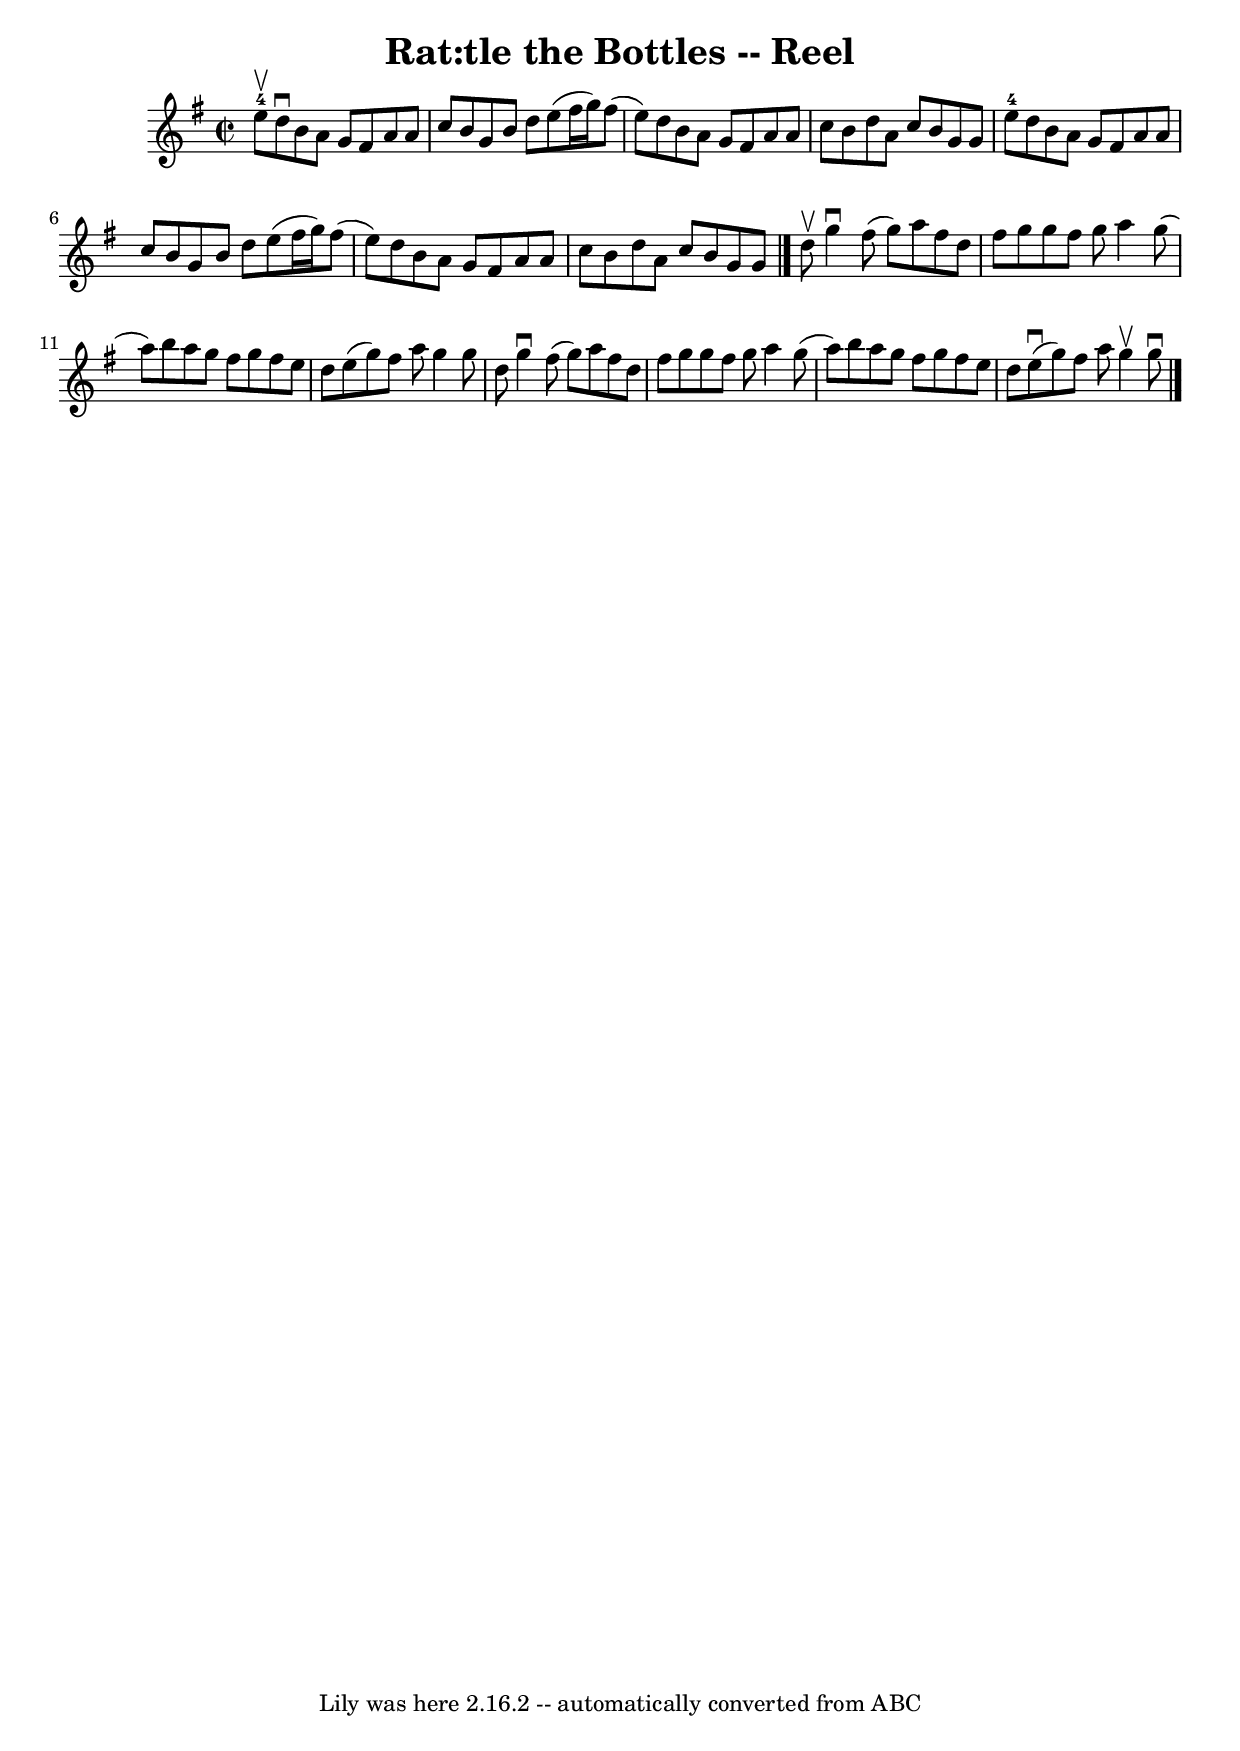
\version "2.7.40"
\include "Mammoth.ily"
\header {
	%% book = "Ryan's Mammoth Collection"
	crossRefNumber = "1"
	footnotes = "\\\\365"
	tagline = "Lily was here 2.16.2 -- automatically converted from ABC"
	title = "Rat:tle the Bottles -- Reel"
}
voicedefault =  {


\override Staff.TimeSignature #'style = #'C
 \time 2/2 
\key g \major e''8-4^\upbow |
 d''8^\downbow b'8 
 a'8 g'8 fis'8 a'8 a'8 c''8    |
 b'8 g'8 b'8    
d''8 e''8 (fis''16 g''16) fis''8 (e''8)   |
 d''8   
 b'8 a'8 g'8 fis'8 a'8 a'8 c''8    |
 b'8 d''8    
a'8 c''8 b'8 g'8 g'8 e''8-4   |
 d''8 b'8 a'8 
 g'8 fis'8 a'8 a'8 c''8    |
 b'8 g'8 b'8 d''8   
 e''8 (fis''16 g''16) fis''8 (e''8)   |
 d''8 b'8   
 a'8 g'8 fis'8 a'8 a'8 c''8    |
 b'8 d''8 a'8    
c''8 b'8 g'8 g'8    \bar "|." d''8^\upbow |
 g''4 
^\downbow fis''8 (g''8) a''8 fis''8 d''8 fis''8    |
  
 g''8 g''8 fis''8 g''8 a''4 g''8 (a''8)   |
 b''8  
 a''8 g''8 fis''8 g''8 fis''8 e''8 d''8    |
 e''8 (
 g''8) fis''8 a''8 g''4 g''8 d''8    |
 g''4 
^\downbow fis''8 (g''8) a''8 fis''8 d''8 fis''8    |
  
 g''8 g''8 fis''8 g''8 a''4 g''8 (a''8)   |
 b''8  
 a''8 g''8 fis''8 g''8 fis''8 e''8 d''8    |
 e''8 
^\downbow(g''8) fis''8 a''8 g''4^\upbow g''8^\downbow   
\bar "|."   
}

\score{
    <<

	\context Staff="default"
	{
	    \voicedefault 
	}

    >>
	\layout {
	}
	\midi {}
}
